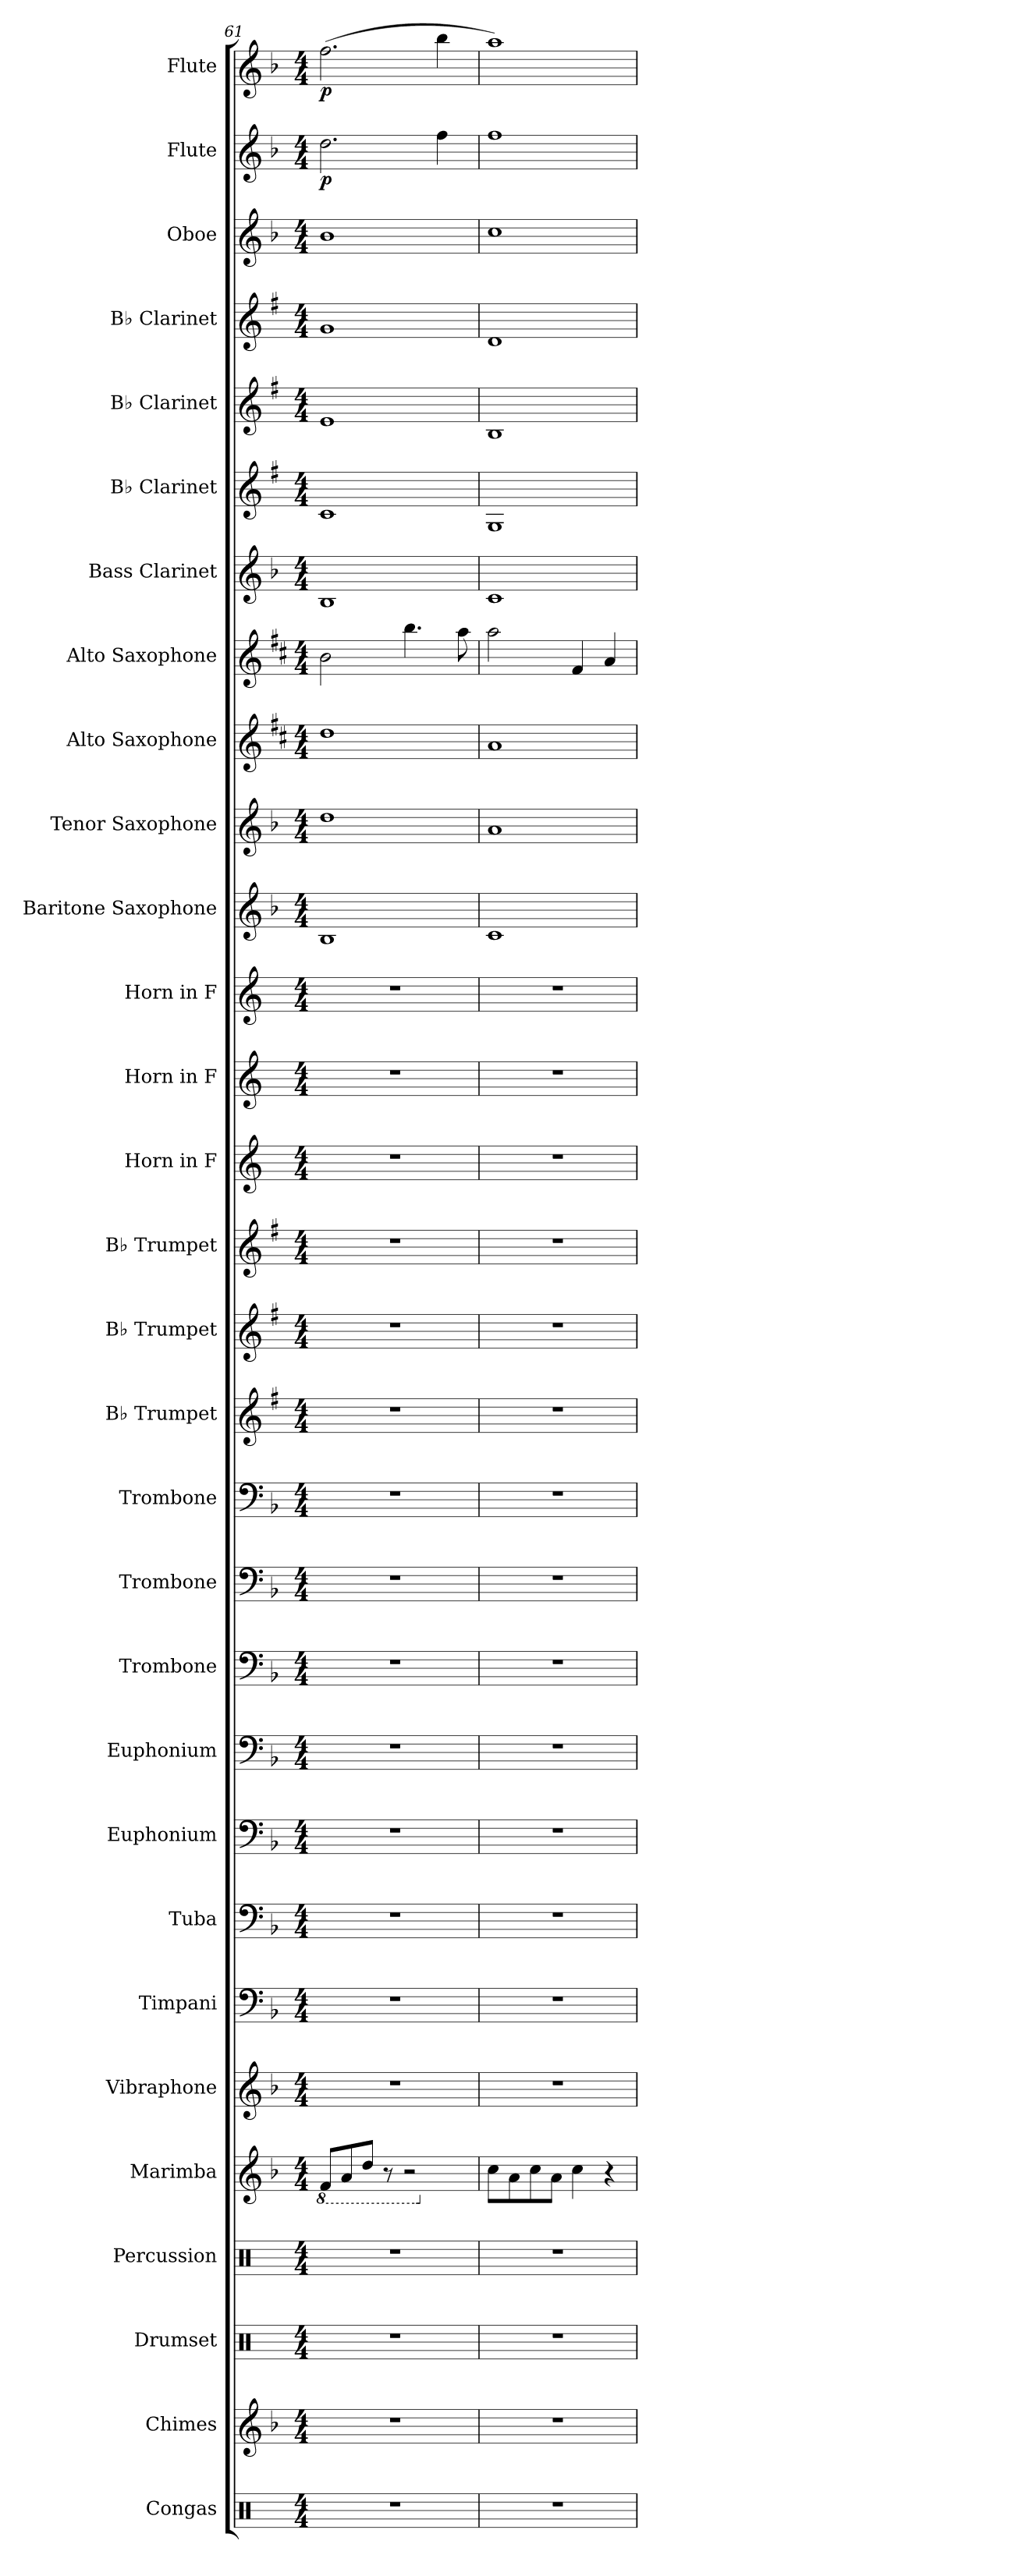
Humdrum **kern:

**kern	**kern	**kern	**kern	**kern	**kern	**kern	**kern	**kern	**kern	**kern	**kern	**kern	**kern	**kern	**kern	**kern	**kern	**kern	**kern	**kern	**kern	**kern	**kern	**kern	**kern	**kern	**kern	**kern	**dynam	**kern	**dynam
*part30	*part29	*part28	*part27	*part26	*part25	*part24	*part23	*part22	*part21	*part20	*part19	*part18	*part17	*part16	*part15	*part14	*part13	*part12	*part11	*part10	*part9	*part8	*part7	*part6	*part5	*part4	*part3	*part2	*part2	*part1	*part1
*staff30	*staff29	*staff28	*staff27	*staff26	*staff25	*staff24	*staff23	*staff22	*staff21	*staff20	*staff19	*staff18	*staff17	*staff16	*staff15	*staff14	*staff13	*staff12	*staff11	*staff10	*staff9	*staff8	*staff7	*staff6	*staff5	*staff4	*staff3	*staff2	*staff2	*staff1	*staff1
*I"Congas	*I"Chimes	*I"Drumset	*I"Percussion	*I"Marimba	*I"Vibraphone	*I"Timpani	*I"Tuba	*I"Euphonium	*I"Euphonium	*I"Trombone	*I"Trombone	*I"Trombone	*I"B♭ Trumpet	*I"B♭ Trumpet	*I"B♭ Trumpet	*I"Horn in F	*I"Horn in F	*I"Horn in F	*I"Baritone Saxophone	*I"Tenor Saxophone	*I"Alto Saxophone	*I"Alto Saxophone	*I"Bass Clarinet	*I"B♭ Clarinet	*I"B♭ Clarinet	*I"B♭ Clarinet	*I"Oboe	*I"Flute	*	*I"Flute	*
*I'Con.	*I'Cme.	*I'D. Set	*I'Perc.	*I'Mrm.	*I'Vib.	*I'Timp.	*I'Tba.	*I'Euph.	*I'Euph.	*I'Tbn.	*I'Tbn.	*I'Tbn.	*I'B♭ Tpt.	*I'B♭ Tpt.	*I'B♭ Tpt.	*	*	*	*I'Bar. Sax.	*I'T. Sax.	*I'A. Sax.	*I'A. Sax.	*I'B. Cl.	*I'B♭ Cl.	*I'B♭ Cl.	*I'B♭ Cl.	*I'Ob.	*I'Fl.	*	*I'Fl.	*
*clefX	*clefG2	*clefX	*clefX	*clefG2	*clefG2	*clefF4	*clefF4	*clefF4	*clefF4	*clefF4	*clefF4	*clefF4	*clefG2	*clefG2	*clefG2	*clefG2	*clefG2	*clefG2	*clefG2	*clefG2	*clefG2	*clefG2	*clefG2	*clefG2	*clefG2	*clefG2	*clefG2	*clefG2	*	*clefG2	*
*	*	*	*	*	*	*	*	*	*	*	*	*	*ITrd1c2	*ITrd1c2	*ITrd1c2	*ITrd4c7	*ITrd4c7	*ITrd4c7	*ITrd12c21	*ITrd8c14	*ITrd5c9	*ITrd5c9	*ITrd8c14	*ITrd1c2	*ITrd1c2	*ITrd1c2	*	*	*	*	*
*k[]	*k[b-]	*k[]	*k[]	*k[b-]	*k[b-]	*k[b-]	*k[b-]	*k[b-]	*k[b-]	*k[b-]	*k[b-]	*k[b-]	*k[b-]	*k[b-]	*k[b-]	*k[b-]	*k[b-]	*k[b-]	*k[b-]	*k[b-]	*k[b-]	*k[b-]	*k[b-]	*k[b-]	*k[b-]	*k[b-]	*k[b-]	*k[b-]	*	*k[b-]	*
*M4/4	*M4/4	*M4/4	*M4/4	*M4/4	*M4/4	*M4/4	*M4/4	*M4/4	*M4/4	*M4/4	*M4/4	*M4/4	*M4/4	*M4/4	*M4/4	*M4/4	*M4/4	*M4/4	*M4/4	*M4/4	*M4/4	*M4/4	*M4/4	*M4/4	*M4/4	*M4/4	*M4/4	*M4/4	*	*M4/4	*
*	*	*	*	*8ba	*	*	*	*	*	*	*	*	*	*	*	*	*	*	*	*	*	*	*	*	*	*	*	*	*	*	*
=61	=61	=61	=61	=61	=61	=61	=61	=61	=61	=61	=61	=61	=61	=61	=61	=61	=61	=61	=61	=61	=61	=61	=61	=61	=61	=61	=61	=61	=61	=61	=61
!	!	!	!	!	!	!	!	!	!	!	!	!	!	!	!	!	!	!	!	!	!	!	!	!	!	!	!	!	!LO:DY:b	!	!LO:DY:b
1r	1r	1r	1r	8F/L	1r	1r	1r	1r	1r	1r	1r	1r	1r	1r	1r	1r	1r	1r	1BB-	1d	1f	2d\	1BB-	1B-	1d	1f	1b-	2.dd\	p	(>2.ff\	p
.	.	.	.	8A/	.	.	.	.	.	.	.	.	.	.	.	.	.	.	.	.	.	.	.	.	.	.	.	.	.	.	.
.	.	.	.	8d/J	.	.	.	.	.	.	.	.	.	.	.	.	.	.	.	.	.	.	.	.	.	.	.	.	.	.	.
.	.	.	.	8r	.	.	.	.	.	.	.	.	.	.	.	.	.	.	.	.	.	.	.	.	.	.	.	.	.	.	.
.	.	.	.	2r	.	.	.	.	.	.	.	.	.	.	.	.	.	.	.	.	.	4.dd\	.	.	.	.	.	.	.	.	.
.	.	.	.	.	.	.	.	.	.	.	.	.	.	.	.	.	.	.	.	.	.	.	.	.	.	.	.	4ff\	.	4bb-\	.
.	.	.	.	.	.	.	.	.	.	.	.	.	.	.	.	.	.	.	.	.	.	8cc\	.	.	.	.	.	.	.	.	.
=62	=62	=62	=62	=62	=62	=62	=62	=62	=62	=62	=62	=62	=62	=62	=62	=62	=62	=62	=62	=62	=62	=62	=62	=62	=62	=62	=62	=62	=62	=62	=62
*	*	*	*	*X8ba	*	*	*	*	*	*	*	*	*	*	*	*	*	*	*	*	*	*	*	*	*	*	*	*	*	*	*
1r	1r	1r	1r	8cc\L	1r	1r	1r	1r	1r	1r	1r	1r	1r	1r	1r	1r	1r	1r	1C	1A	1c	2cc\	1C	1F	1A	1c	1cc	1ff	.	1aa)	.
.	.	.	.	8a\	.	.	.	.	.	.	.	.	.	.	.	.	.	.	.	.	.	.	.	.	.	.	.	.	.	.	.
.	.	.	.	8cc\	.	.	.	.	.	.	.	.	.	.	.	.	.	.	.	.	.	.	.	.	.	.	.	.	.	.	.
.	.	.	.	8a\J	.	.	.	.	.	.	.	.	.	.	.	.	.	.	.	.	.	.	.	.	.	.	.	.	.	.	.
.	.	.	.	4cc\	.	.	.	.	.	.	.	.	.	.	.	.	.	.	.	.	.	4A/	.	.	.	.	.	.	.	.	.
.	.	.	.	4r	.	.	.	.	.	.	.	.	.	.	.	.	.	.	.	.	.	4c/	.	.	.	.	.	.	.	.	.
=	=	=	=	=	=	=	=	=	=	=	=	=	=	=	=	=	=	=	=	=	=	=	=	=	=	=	=	=	=	=	=
*-	*-	*-	*-	*-	*-	*-	*-	*-	*-	*-	*-	*-	*-	*-	*-	*-	*-	*-	*-	*-	*-	*-	*-	*-	*-	*-	*-	*-	*-	*-	*-
